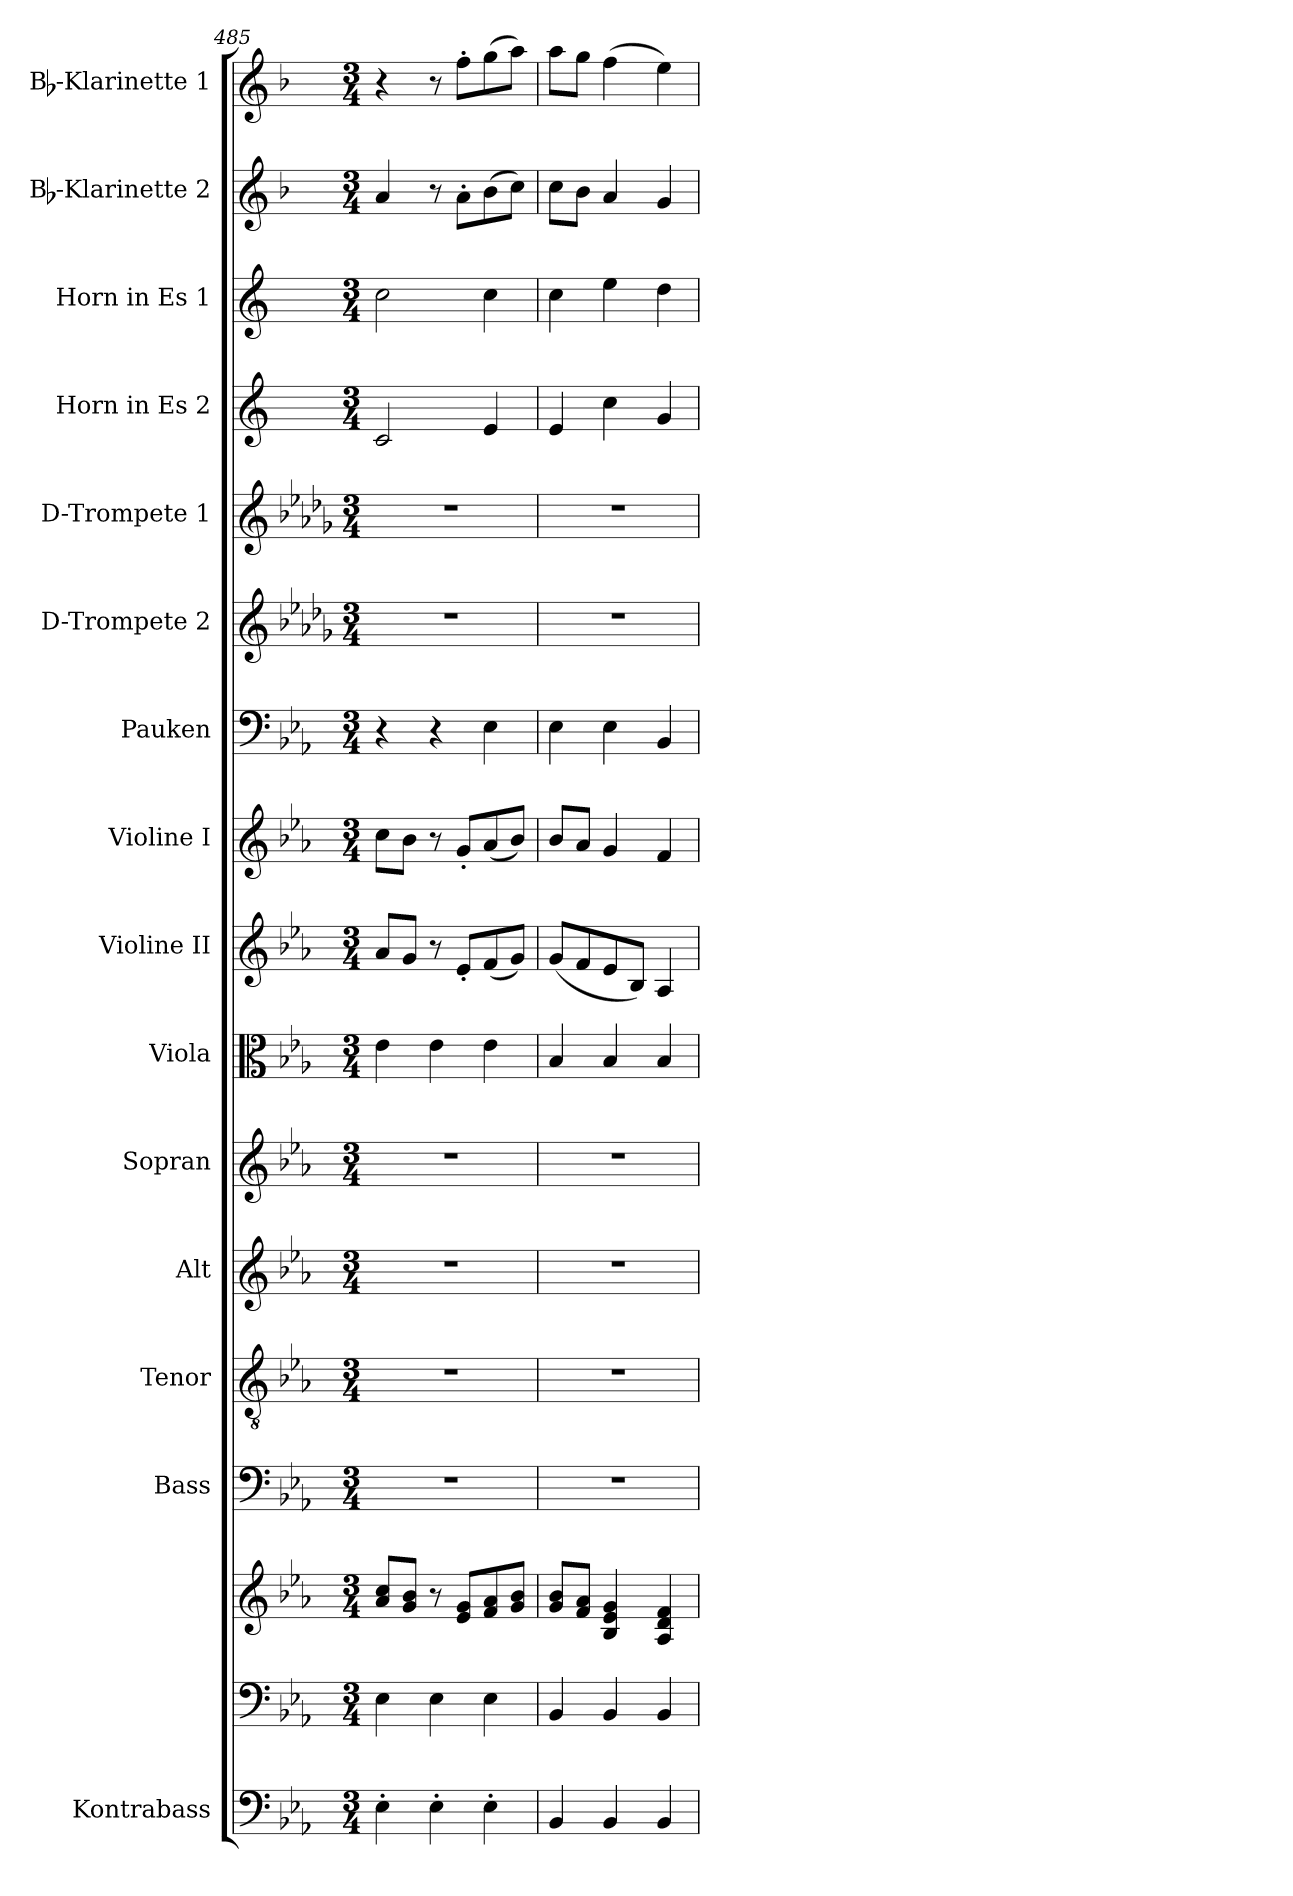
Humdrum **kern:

**kern	**kern	**kern	**kern	**kern	**kern	**kern	**kern	**kern	**kern	**kern	**kern	**kern	**kern	**kern	**kern	**kern
*part16	*part15	*part15	*part14	*part13	*part12	*part11	*part10	*part9	*part8	*part7	*part6	*part5	*part4	*part3	*part2	*part1
*staff17	*staff16	*staff15	*staff14	*staff13	*staff12	*staff11	*staff10	*staff9	*staff8	*staff7	*staff6	*staff5	*staff4	*staff3	*staff2	*staff1
*I"Kontrabass	*	*	*I"Bass	*I"Tenor	*I"Alt	*I"Sopran	*I"Viola	*I"Violine II	*I"Violine I	*I"Pauken	*I"D-Trompete 2	*I"D-Trompete 1	*I"Horn in Es 2	*I"Horn in Es 1	*I"Bb-Klarinette 2	*I"Bb-Klarinette 1
*I'Kb.	*	*	*I'B.	*I'T.	*I'A.	*I'S.	*I'Vla.	*I'Vl. II	*I'Vl. I	*I'Pk.	*I'D Trp. 2	*I'D Trp. 1	*	*	*I'Bb Kl. 2	*I'Bb Kl. 1
*clefF4	*clefF4	*clefG2	*clefF4	*clefGv2	*clefG2	*clefG2	*clefC3	*clefG2	*clefG2	*clefF4	*clefG2	*clefG2	*clefG2	*clefG2	*clefG2	*clefG2
*ITrd7c12	*	*	*	*	*	*	*	*	*	*	*ITrd-1c-2	*ITrd-1c-2	*ITrd5c9	*ITrd5c9	*ITrd1c2	*ITrd1c2
*k[b-e-a-]	*k[b-e-a-]	*k[b-e-a-]	*k[b-e-a-]	*k[b-e-a-]	*k[b-e-a-]	*k[b-e-a-]	*k[b-e-a-]	*k[b-e-a-]	*k[b-e-a-]	*k[b-e-a-]	*k[b-e-a-]	*k[b-e-a-]	*k[b-e-a-]	*k[b-e-a-]	*k[b-e-a-]	*k[b-e-a-]
*E-:	*E-:	*E-:	*E-:	*E-:	*E-:	*E-:	*E-:	*E-:	*E-:	*E-:	*E-:	*E-:	*E-:	*E-:	*E-:	*E-:
*M3/4	*M3/4	*M3/4	*M3/4	*M3/4	*M3/4	*M3/4	*M3/4	*M3/4	*M3/4	*M3/4	*M3/4	*M3/4	*M3/4	*M3/4	*M3/4	*M3/4
=485	=485	=485	=485	=485	=485	=485	=485	=485	=485	=485	=485	=485	=485	=485	=485	=485
4EE-'>\	4E-\	8a-/ 8cc/L	2.r	2.r	2.r	2.r	4e-\	8a-/L	8cc\L	4r	2.r	2.r	2E-/	2e-\	4g/	4r
.	.	8g/ 8b-/J	.	.	.	.	.	8g/J	8b-\J	.	.	.	.	.	.	.
4EE-'>\	4E-\	8r	.	.	.	.	4e-\	8r	8r	4r	.	.	.	.	8r	8r
.	.	8e-/ 8g/L	.	.	.	.	.	8e-'</L	8g'</L	.	.	.	.	.	8g'>\L	8ee-'>\L
4EE-'>\	4E-\	8f/ 8a-/	.	.	.	.	4e-\	(<8f/	(<8a-/	4E-\	.	.	4G/	4e-\	(>8a-\	(>8ff\
.	.	8g/ 8b-/J	.	.	.	.	.	8g/J)	8b-/J)	.	.	.	.	.	8b-\J)	8gg\J)
=486	=486	=486	=486	=486	=486	=486	=486	=486	=486	=486	=486	=486	=486	=486	=486	=486
4BBB-/	4BB-/	8g/ 8b-/L	2.r	2.r	2.r	2.r	4B-/	(<8g/L	8b-/L	4E-\	2.r	2.r	4G/	4e-\	8b-\L	8gg\L
.	.	8f/ 8a-/J	.	.	.	.	.	8f/	8a-/J	.	.	.	.	.	8a-\J	8ff\J
4BBB-/	4BB-/	4B-/ 4e-/ 4g/	.	.	.	.	4B-/	8e-/	4g/	4E-\	.	.	4e-\	4g\	4g/	(>4ee-\
.	.	.	.	.	.	.	.	8B-/J)	.	.	.	.	.	.	.	.
4BBB-/	4BB-/	4A-/ 4d/ 4f/	.	.	.	.	4B-/	4A-/	4f/	4BB-/	.	.	4B-/	4f\	4f/	4dd\)
=	=	=	=	=	=	=	=	=	=	=	=	=	=	=	=	=
*-	*-	*-	*-	*-	*-	*-	*-	*-	*-	*-	*-	*-	*-	*-	*-	*-
